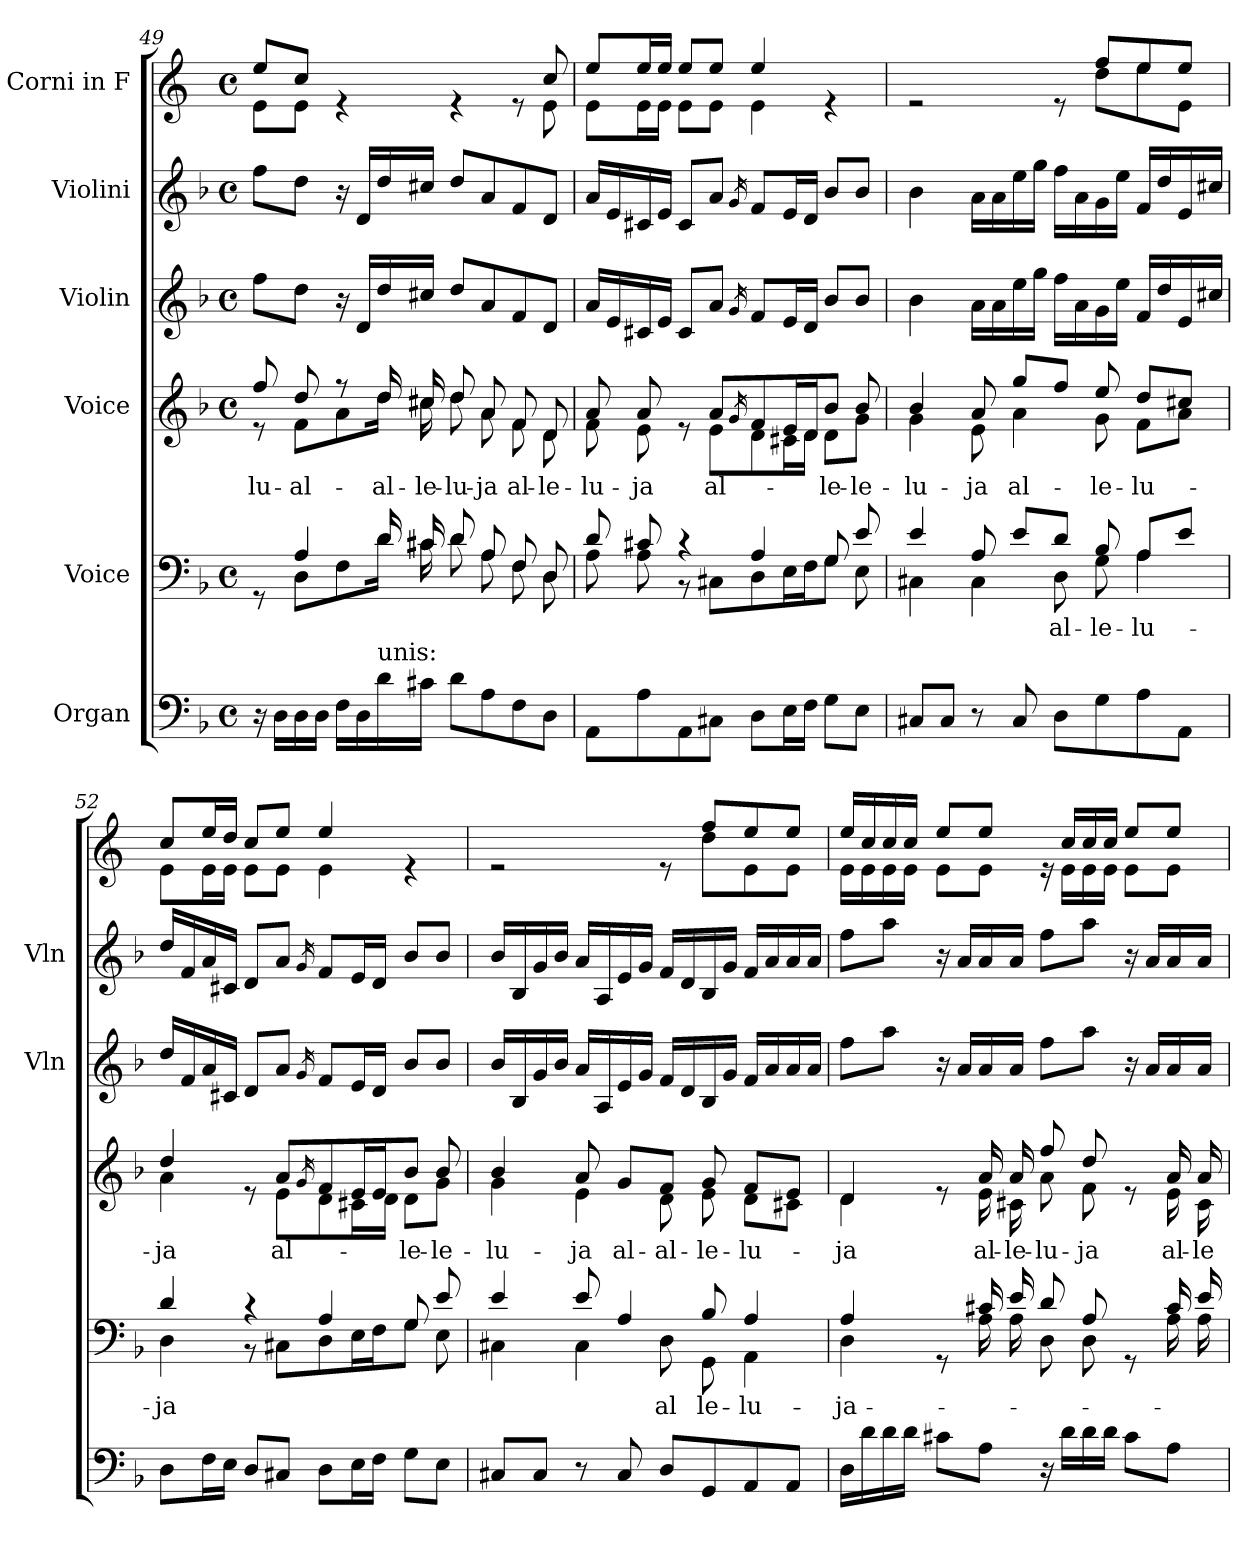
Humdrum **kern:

**kern	**kern	**text	**kern	**text	**kern	**kern	**kern
*part6	*part5	*part5	*part4	*part4	*part3	*part2	*part1
*staff6	*staff5	*staff5	*staff4	*staff4	*staff3	*staff2	*staff1
*I"Organ	*I"Voice	*	*I"Voice	*	*I"Violin	*I"Violini	*I"Corni in F
*	*	*	*	*	*I'Vln	*I'Vln	*
!!LO:LB:g=z
*clefF4	*clefF4	*	*clefG2	*	*clefG2	*clefG2	*clefG2
*	*	*	*	*	*	*	*ITrd4c7
*k[b-]	*k[b-]	*	*k[b-]	*	*k[b-]	*k[b-]	*k[b-]
*M4/4	*M4/4	*	*M4/4	*	*M4/4	*M4/4	*M4/4
*met(c)	*met(c)	*	*met(c)	*	*met(c)	*met(c)	*met(c)
=49	=49	=49	=49	=49	=49	=49	=49
*	*^	*	*	*	*	*	*
!	!	!	!	!	!LO:LY:b	!	!	!
*	*	*	*	*^	*	*	*	*^
16r	8rGG	8ryy	.	8ff/	8r	-lu-	8ff\L	8ff\L	8a/L	8A\L
16D\LL	.	.	.	.	.	.	.	.	.	.
!	!	!	!	!	!	!LO:LY:b	!	!	!	!
!	!	!	!	!	!	!LO:LY:b	!	!	!	!
16D\	4A/	8D\L	.	8dd/	8f\L	al-	8dd\J	8dd\J	8f/J	8A\J
16D\JJ	.	.	.	.	.	.	.	.	.	.
16F\LL	.	8F\	.	8r	8a\	.	16r	16r	4re	8ryy
16D\	.	.	.	.	.	.	16d/LL	16d/LL	.	.
*	*	*	*	*	*	*	*	*	*v	*v
!LO:TX:a:t=unis&colon;	!	!	!	!	!	!	!	!	!
!	!	!	!	!	!	!LO:LY:b	!	!	!
16d\	16d/	16d\Jk	.	16dd/	16dd\Jk	al-	16dd/	16dd/	.
!	!	!	!	!	!	!LO:LY:b	!	!	!
!	!	!	!	!	!	!LO:LY:b	!	!	!
16c#X\JJ	16c#X/	16c#\	.	16cc#X/	16cc#\	-le-	16cc#X/JJ	16cc#X/JJ	.
!	!	!	!	!	!	!LO:LY:b	!	!	!
!	!	!	!	!	!	!LO:LY:b	!	!	!
8d\L	8d/	8d\	.	8dd/	8dd\	-lu-	8dd/L	8dd/L	4re
!	!	!	!	!	!	!LO:LY:b	!	!	!
!	!	!	!	!	!	!LO:LY:b	!	!	!
8A\	8A/	8A\	.	8a/	8a\	-ja	8a/	8a/	.
!	!	!	!	!	!	!LO:LY:b	!	!	!
8F\	8F/	8F\	.	8f/	8f\	al-	8f/	8f/	8re
!	!	!	!	!	!	!LO:LY:b	!	!	!
*	*	*	*	*	*	*	*	*	*^
8D\J	8D/	8D\	.	8d/	8d\	-le-	8d/J	8d/J	8f/	8A\
=50	=50	=50	=50	=50	=50	=50	=50	=50	=50	=50
!	!	!	!	!	!	!LO:LY:b	!	!	!	!
8AA\L	8d/	8A\	.	8a/	8f\	-lu-	16a/LL	16a/LL	8a/L	8A\L
.	.	.	.	.	.	.	16e/	16e/	.	.
!	!	!	!	!	!	!LO:LY:b	!	!	!	!
8A\	8c#X/	8A\	.	8a/	8e\	-ja	16c#X/	16c#X/	16a/L	16A\L
.	.	.	.	.	.	.	16e/JJ	16e/JJ	16a/JJ	16A\JJ
8AA\	4r	8r	.	8re	8ryy	.	8c#/L	8c#/L	8a/L	8A\L
!	!	!	!	!	!	!LO:LY:b	!	!	!	!
!	!	!	!	!	!	!LO:LY:b	!	!	!	!
8C#X\J	.	8C#X\L	.	8a/L	8e\L	al-	8a/J	8a/J	8a/J	8A\J
.	.	.	.	16qg/	.	.	16qg/	16qg/	.	.
8D\L	4A/	8D\	.	8f/	8d\	.	8f/L	8f/L	4a/	4A\
16E\L	.	16E\L	.	16e/L	16c#X\L	.	16e/L	16e/L	.	.
16F\JJ	.	16F\J	.	16d/J	16d\JJ	.	16d/JJ	16d/JJ	.	.
!	!	!	!	!	!	!LO:LY:b	!	!	!	!
8G\L	8G/	8G\J	.	8b-/J	8d\L	-le-	8b-/L	8b-/L	4re	4ryy
!	!	!	!	!	!	!LO:LY:b	!	!	!	!
8E\J	8e/	8E\	.	8b-/	8g\J	-le-	8b-/J	8b-/J	.	.
=51	=51	=51	=51	=51	=51	=51	=51	=51	=51	=51
!	!	!	!	!	!	!LO:LY:b	!	!	!	!
!	!	!	!	!	!	!LO:LY:b	!	!	!	!
8C#X/L	4e/	4C#X\	.	4b-/	4g\	-lu-	4b-\	4b-\	2re	8ryy
*	*	*	*	*	*	*	*	*	*v	*v
8C#/J	.	.	.	.	.	.	.	.	.
!	!	!	!	!	!	!LO:LY:b	!	!	!
!	!	!	!	!	!	!LO:LY:b	!	!	!
8r	8A/	4C#\	.	8a/	8e\	-ja	16a\LL	16a\LL	.
.	.	.	.	.	.	.	16a\	16a\	.
!	!	!	!	!	!	!LO:LY:b	!	!	!
8C#/	8e/L	.	.	8gg/L	4a\	al-	16ee\	16ee\	.
.	.	.	.	.	.	.	16gg\JJ	16gg\JJ	.
!	!	!	!LO:LY:b	!	!	!	!	!	!
8D\L	8d/J	8D\	al-	8ff/J	.	.	16ff\LL	16ff\LL	8re
.	.	.	.	.	.	.	16a\	16a\	.
!	!	!	!LO:LY:b	!	!	!LO:LY:b	!	!	!
*	*	*	*	*	*	*	*	*	*^
8G\	8B-/	8G\	-le-	8ee/	8g\	-le-	16g\	16g\	8b-/L	8g\L
.	.	.	.	.	.	.	16ee\JJ	16ee\JJ	.	.
!	!	!	!LO:LY:b	!	!	!LO:LY:b	!	!	!	!
8A\	8A/L	4A\	-lu-	8dd/L	8f\L	-lu-	16f/LL	16f/LL	8a/	8a\
.	.	.	.	.	.	.	16dd/	16dd/	.	.
8AA\J	8e/J	.	.	8cc#X/J	8a\J	.	16e/	16e/	8a/J	8A\J
.	.	.	.	.	.	.	16cc#X/JJ	16cc#X/JJ	.	.
!!LO:PB:g=z	!!
=52	=52	=52	=52	=52	=52	=52	=52	=52	=52	=52
!	!	!	!LO:LY:b	!	!	!LO:LY:b	!	!	!	!
8D\L	4d/	4D\	-ja	4dd/	4a\	-ja	16dd/LL	16dd/LL	8f/L	8A\L
.	.	.	.	.	.	.	16f/	16f/	.	.
16F\L	.	.	.	.	.	.	16a/	16a/	16a/L	16A\L
16E\JJ	.	.	.	.	.	.	16c#X/JJ	16c#X/JJ	16g/JJ	16A\JJ
8D/L	4r	8r	.	8re	8ryy	.	8d/L	8d/L	8f/L	8A\L
!	!	!	!	!	!	!LO:LY:b	!	!	!	!
!	!	!	!	!	!	!LO:LY:b	!	!	!	!
8C#X/J	.	8C#X\L	.	8a/L	8e\L	al-	8a/J	8a/J	8a/J	8A\J
.	.	.	.	16qg/	.	.	16qg/	16qg/	.	.
8D\L	4A/	8D\	.	8f/	8d\	.	8f/L	8f/L	4a/	4A\
16E\L	.	16E\L	.	16e/L	16c#X\L	.	16e/L	16e/L	.	.
16F\JJ	.	16F\J	.	16e/J	16d\JJ	.	16d/JJ	16d/JJ	.	.
!	!	!	!	!	!	!LO:LY:b	!	!	!	!
8G\L	8G/	8G\J	.	8b-/J	8d\L	-le-	8b-/L	8b-/L	4re	4ryy
!	!	!	!	!	!	!LO:LY:b	!	!	!	!
8E\J	8e/	8E\	.	8b-/	8g\J	-le-	8b-/J	8b-/J	.	.
=53	=53	=53	=53	=53	=53	=53	=53	=53	=53	=53
!	!	!	!	!	!	!LO:LY:b	!	!	!	!
!	!	!	!	!	!	!LO:LY:b	!	!	!	!
8C#X/L	4e/	4C#X\	.	4b-/	4g\	-lu-	16b-/LL	16b-/LL	2re	8ryy
.	.	.	.	.	.	.	16B-/	16B-/	.	.
*	*	*	*	*	*	*	*	*	*v	*v
8C#/J	.	.	.	.	.	.	16g/	16g/	.
.	.	.	.	.	.	.	16b-/JJ	16b-/JJ	.
!	!	!	!	!	!	!LO:LY:b	!	!	!
!	!	!	!	!	!	!LO:LY:b	!	!	!
8r	8e/	4C#\	.	8a/	4e\	-ja	16a/LL	16a/LL	.
.	.	.	.	.	.	.	16A/	16A/	.
!	!	!	!	!	!	!LO:LY:b	!	!	!
8C#/	4A/	.	.	8g/L	.	al-	16e/	16e/	.
.	.	.	.	.	.	.	16g/JJ	16g/JJ	.
!	!	!	!LO:LY:b	!	!	!LO:LY:b	!	!	!
8D/L	.	8D\	al-	8f/J	8d\	al-	16f/LL	16f/LL	8re
.	.	.	.	.	.	.	16d/	16d/	.
!	!	!	!LO:LY:b	!	!	!LO:LY:b	!	!	!
!	!	!	!	!	!	!LO:LY:b	!	!	!
*	*	*	*	*	*	*	*	*	*^
8GG/	8B-/	8GG\	-le-	8g/	8e\	-le-	16B-/	16B-/	8b-/L	8g\L
.	.	.	.	.	.	.	16g/JJ	16g/JJ	.	.
!	!	!	!LO:LY:b	!	!	!LO:LY:b	!	!	!	!
!	!	!	!	!	!	!LO:LY:b	!	!	!	!
8AA/	4A/	4AA\	-lu-	8f/L	8d\L	-lu-	16f/LL	16f/LL	8a/	8A\
.	.	.	.	.	.	.	16a/	16a/	.	.
8AA/J	.	.	.	8e/J	8c#X\J	.	16a/	16a/	8a/J	8A\J
.	.	.	.	.	.	.	16a/JJ	16a/JJ	.	.
!!LO:LB:g=z	!!
=54	=54	=54	=54	=54	=54	=54	=54	=54	=54	=54
!	!	!	!LO:LY:b	!	!	!LO:LY:b	!	!	!	!
!	!	!	!	!	!	!LO:LY:b	!	!	!	!
16D\LL	4A/	4D\	-ja	4d/	4d\	-ja	8ff\L	8ff\L	16a/LL	16A\LL
16d\	.	.	.	.	.	.	.	.	16f/	16A\
16d\	.	.	.	.	.	.	8aa\J	8aa\J	16f/	16A\
16d\JJ	.	.	.	.	.	.	.	.	16f/JJ	16A\JJ
8c#X\L	8rGG	8ryy	.	8re	8ryy	.	16r	16r	8a/L	8A\L
.	.	.	.	.	.	.	16a/LL	16a/LL	.	.
!	!	!	!	!	!	!LO:LY:b	!	!	!	!
8A\J	16c#X/	16A\	.	16a/	16e\	al-	16a/	16a/	8a/J	8A\J
!	!	!	!	!	!	!LO:LY:b	!	!	!	!
.	16e/	16A\	.	16a/	16c#X\	-le-	16a/JJ	16a/JJ	.	.
!	!	!	!	!	!	!LO:LY:b	!	!	!	!
16r	8d/	8D\	.	8ff/	8a\	-lu-	8ff\L	8ff\L	16re	16ryy
16d\LL	.	.	.	.	.	.	.	.	16f/LL	16A\LL
!	!	!	!	!	!	!LO:LY:b	!	!	!	!
16d\	8A/	8D\	.	8dd/	8f\	-ja	8aa\J	8aa\J	16f/	16A\
16d\JJ	.	.	.	.	.	.	.	.	16f/JJ	16A\JJ
8c#\L	8rGG	8ryy	.	8re	8ryy	.	16r	16r	8a/L	8A\L
.	.	.	.	.	.	.	16a/LL	16a/LL	.	.
!	!	!	!	!	!	!LO:LY:b	!	!	!	!
8A\J	16c#/	16A\	.	16a/	16e\	al-	16a/	16a/	8a/J	8A\J
!	!	!	!	!	!	!LO:LY:b	!	!	!	!
.	16e/	16A\	.	16a/	16c#\	-le-	16a/JJ	16a/JJ	.	.
*	*v	*v	*	*	*	*	*	*	*v	*v
*	*	*	*v	*v	*	*	*	*
=	=	=	=	=	=	=	=
*-	*-	*-	*-	*-	*-	*-	*-
